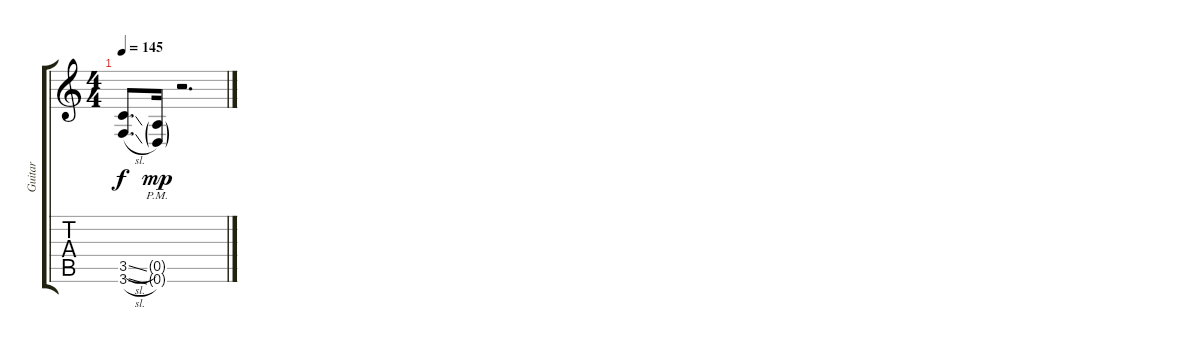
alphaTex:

\track ("Guitar" "Guitar") {instrument distortionguitar}
\staff {score tabs}
\tuning (E4 B3 G3 D3 A2 D2) {hide}
\ts (4 4)
\tempo 145
\clef g2
\ks c
(3.5{sl} 3.6{sl}).8{d dy f} (0.5{g pm} 0.6{g pm}).16{dy mp} r.2{d}
